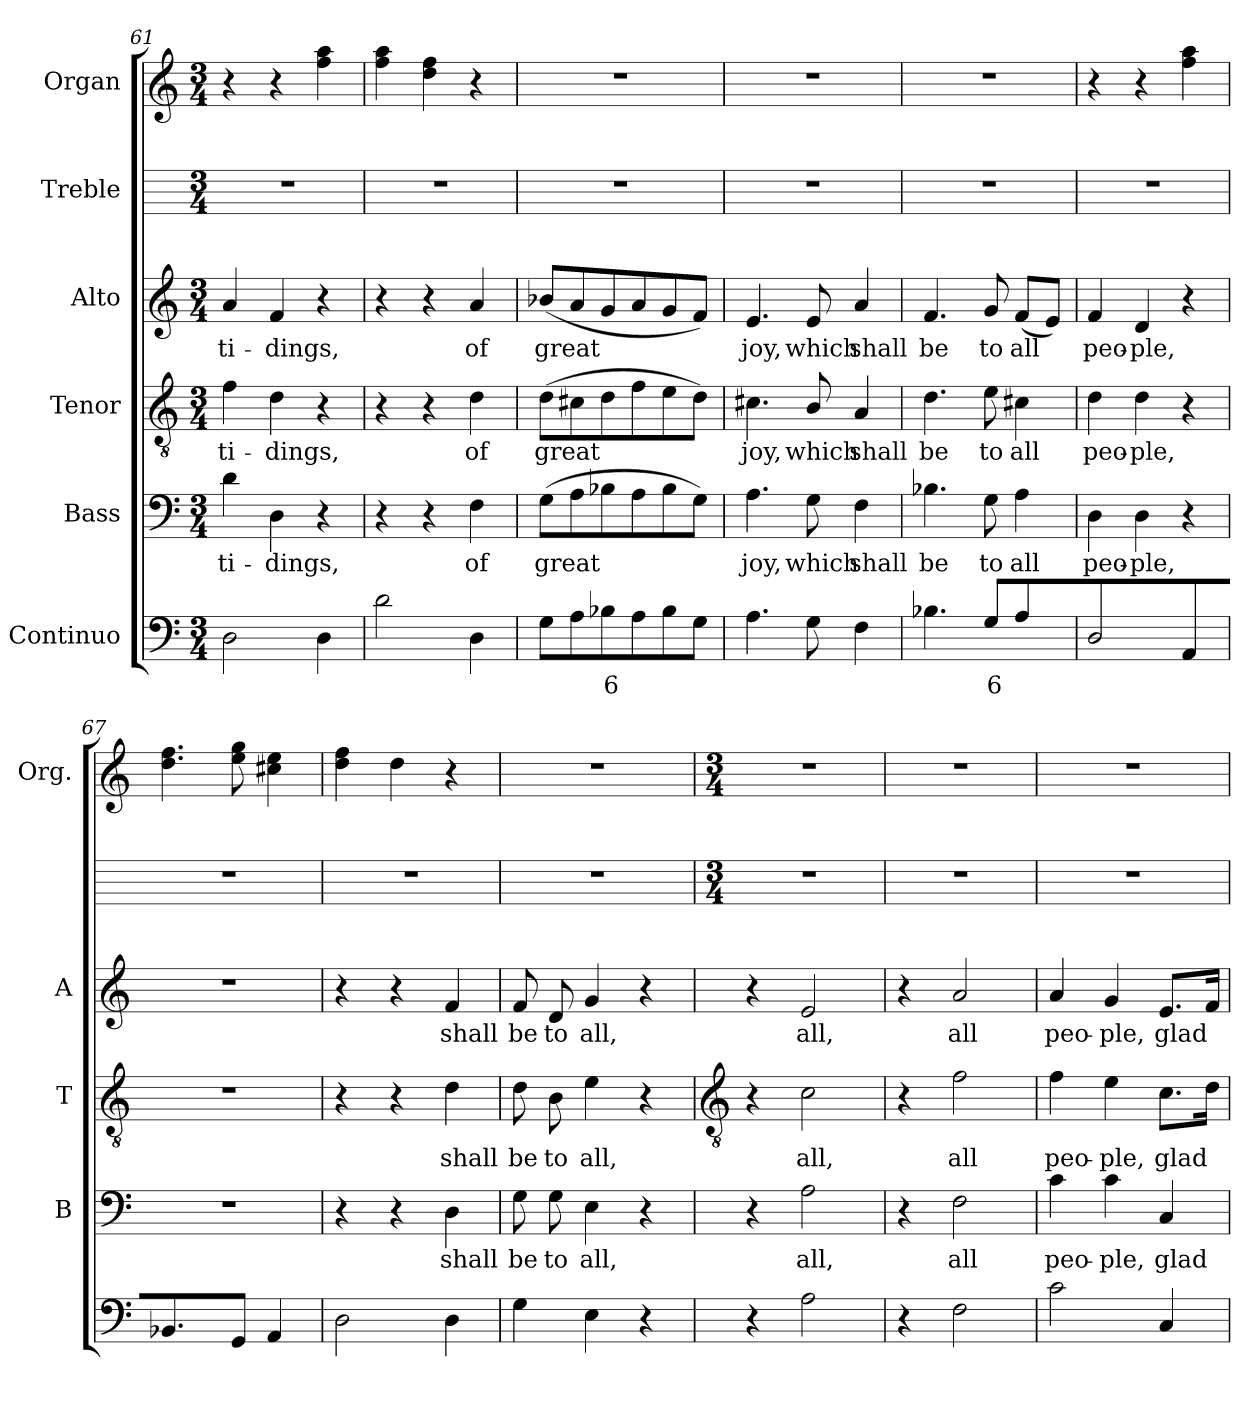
**kern	**text	**kern	**text	**kern	**text	**kern	**text	**kern	**kern
*part6	*part6	*part5	*part5	*part4	*part4	*part3	*part3	*part2	*part1
*staff6	*staff6	*staff5	*staff5	*staff4	*staff4	*staff3	*staff3	*staff2	*staff1
*I"Continuo	*	*I"Bass	*	*I"Tenor	*	*I"Alto	*	*I"Treble	*I"Organ
*	*	*I'B	*	*I'T	*	*I'A	*	*	*I'Org.
!!LO:LB:g=z
*clefF4	*	*clefF4	*	*clefGv2	*	*clefG2	*	*	*clefG2
*k[]	*	*k[]	*	*k[]	*	*k[]	*	*	*k[]
*C:	*	*C:	*	*C:	*	*C:	*	*	*C:
*M3/4	*	*M3/4	*	*M3/4	*	*M3/4	*	*M3/4	*M3/4
=61	=61	=61	=61	=61	=61	=61	=61	=61	=61
!	!	!	!LO:LY:b	!	!LO:LY:b	!	!LO:LY:b	!	!
2D	.	4d	ti-	4f	ti-	4a	ti-	2.r	4r
!	!	!	!LO:LY:b	!	!LO:LY:b	!	!LO:LY:b	!	!
.	.	4D	-dings,	4d	-dings,	4f	-dings,	.	4r
4D	.	4r	.	4r	.	4r	.	.	4ff 4aa
=62	=62	=62	=62	=62	=62	=62	=62	=62	=62
2d	.	4r	.	4r	.	4r	.	2.r	4ff 4aa
.	.	4r	.	4r	.	4r	.	.	4dd 4ff
!	!	!	!LO:LY:b	!	!LO:LY:b	!	!LO:LY:b	!	!
4D	.	4F	of	4d	of	4a	of	.	4r
=63	=63	=63	=63	=63	=63	=63	=63	=63	=63
!	!	!	!LO:LY:b	!	!LO:LY:b	!	!LO:LY:b	!	!LO:N:vis=1
8GL	.	(>8GL	great	(>8dL	great	(<8b-XL	great	2.r	2.r
8A	.	8A	.	8c#X	.	8a	.	.	.
!	!LO:LY:b	!	!	!	!	!	!	!	!
8B-X	6	8B-X	.	8d	.	8g	.	.	.
8A	.	8A	.	8f	.	8a	.	.	.
8B-	.	8B-	.	8e	.	8g	.	.	.
8GJ	.	8GJ)	.	8dJ)	.	8fJ)	.	.	.
=64	=64	=64	=64	=64	=64	=64	=64	=64	=64
!	!	!	!LO:LY:b	!	!LO:LY:b	!	!LO:LY:b	!	!LO:N:vis=1
4.A	.	4.A	joy,	4.c#X	joy,	4.e	joy,	2.r	2.r
!	!	!	!LO:LY:b	!	!LO:LY:b	!	!LO:LY:b	!	!
8G	.	8G	which	8B/	which	8e	which	.	.
!	!	!	!LO:LY:b	!	!LO:LY:b	!	!LO:LY:b	!	!
4F	.	4F	shall	4A	shall	4a	shall	.	.
=65	=65	=65	=65	=65	=65	=65	=65	=65	=65
!	!	!	!LO:LY:b	!	!LO:LY:b	!	!LO:LY:b	!	!LO:N:vis=1
4.B-X	.	4.B-X	be	4.d	be	4.f	be	2.r	2.r
!	!LO:LY:b	!	!LO:LY:b	!	!LO:LY:b	!	!LO:LY:b	!	!
8GL	6	8G	to	8e	to	8g	to	.	.
!	!	!	!LO:LY:b	!	!LO:LY:b	!	!LO:LY:b	!	!
4A	.	4A	all	4c#X	all	(<8fL	all	.	.
.	.	.	.	.	.	8eJ)	.	.	.
=66	=66	=66	=66	=66	=66	=66	=66	=66	=66
!	!	!	!LO:LY:b	!	!LO:LY:b	!	!LO:LY:b	!	!
2D/	.	4D	peo-	4d	peo-	4f	peo-	2.r	4r
!	!	!	!LO:LY:b	!	!LO:LY:b	!	!LO:LY:b	!	!
.	.	4D	-ple,	4d	-ple,	4d	-ple,	.	4r
4AA	.	4r	.	4r	.	4r	.	.	4ff 4aa
=67	=67	=67	=67	=67	=67	=67	=67	=67	=67
!	!	!LO:N:vis=1	!	!LO:N:vis=1	!	!LO:N:vis=1	!	!	!
4.BB-X	.	2.r	.	2.r	.	2.r	.	2.r	4.dd 4.ff
8GGJ	.	.	.	.	.	.	.	.	8ee 8gg
4AA	.	.	.	.	.	.	.	.	4cc#X 4ee
=68	=68	=68	=68	=68	=68	=68	=68	=68	=68
2D	.	4r	.	4r	.	4r	.	2.r	4dd 4ff
.	.	4r	.	4r	.	4r	.	.	4dd
!	!	!	!LO:LY:b	!	!LO:LY:b	!	!LO:LY:b	!	!
4D	.	4D	shall	4d	shall	4f	shall	.	4r
=69	=69	=69	=69	=69	=69	=69	=69	=69	=69
!	!	!	!LO:LY:b	!	!LO:LY:b	!	!LO:LY:b	!	!LO:N:vis=1
4G	.	8G	be	8d	be	8f	be	2.r	2.r
!	!	!	!LO:LY:b	!	!LO:LY:b	!	!LO:LY:b	!	!
.	.	8G	to	8B	to	8d	to	.	.
!	!	!	!LO:LY:b	!	!LO:LY:b	!	!LO:LY:b	!	!
4E	.	4E	all,	4e	all,	4g	all,	.	.
4r	.	4r	.	4r	.	4r	.	.	.
!!LO:LB:g=z
=70	=70	=70	=70	=70	=70	=70	=70	=70	=70
*	*	*	*	*clefGv2	*	*	*	*	*
*	*	*	*	*	*	*	*	*M3/4	*M3/4
4r	.	4r	.	4r	.	4r	.	2.r	2.r
!	!	!	!LO:LY:b	!	!LO:LY:b	!	!LO:LY:b	!	!
2A	.	2A	all,	2c	all,	2e	all,	.	.
=71	=71	=71	=71	=71	=71	=71	=71	=71	=71
4r	.	4r	.	4r	.	4r	.	2.r	2.r
!	!	!	!LO:LY:b	!	!LO:LY:b	!	!LO:LY:b	!	!
2F	.	2F	all	2f	all	2a	all	.	.
=72	=72	=72	=72	=72	=72	=72	=72	=72	=72
!	!	!	!LO:LY:b	!	!LO:LY:b	!	!LO:LY:b	!	!
2c	.	4c	peo-	4f	peo-	4a	peo-	2.r	2.r
!	!	!	!LO:LY:b	!	!LO:LY:b	!	!LO:LY:b	!	!
.	.	4c	-ple,	4e	-ple,	4g	-ple,	.	.
!	!	!	!LO:LY:b	!	!LO:LY:b	!	!LO:LY:b	!	!
4C	.	4C	glad	8.cL	glad	8.eL	glad	.	.
.	.	.	.	16dJ	.	16fJ	.	.	.
=	=	=	=	=	=	=	=	=	=
*-	*-	*-	*-	*-	*-	*-	*-	*-	*-
